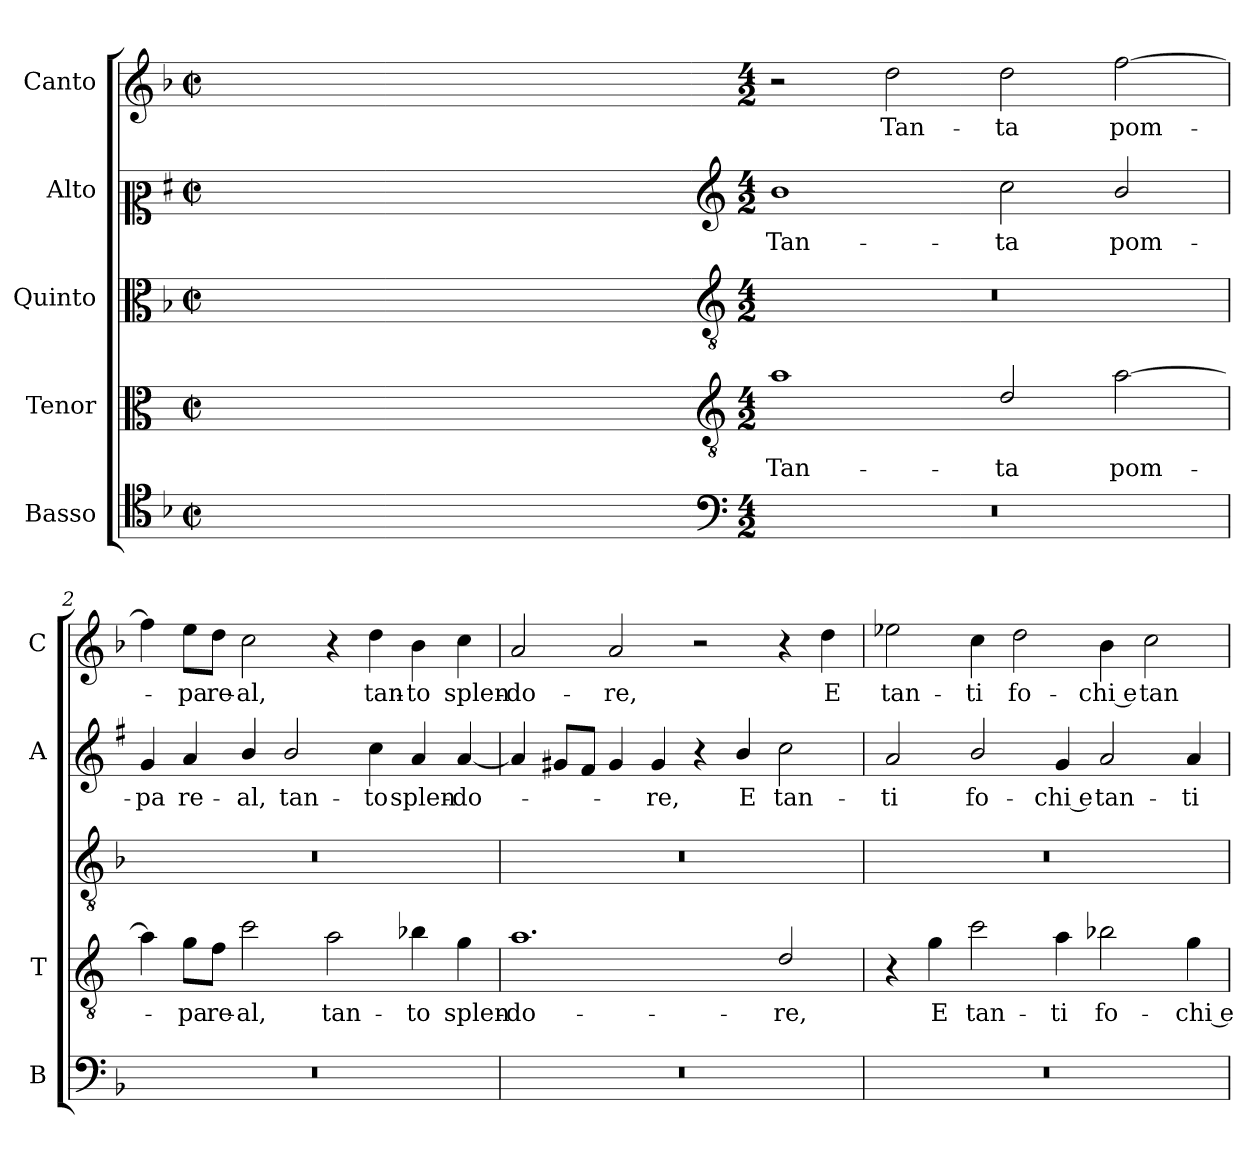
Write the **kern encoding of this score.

**kern	**kern	**text	**kern	**kern	**text	**kern	**text
*part5	*part4	*part4	*part3	*part2	*part2	*part1	*part1
*staff5	*staff4	*staff4	*staff3	*staff2	*staff2	*staff1	*staff1
*I"Basso	*I"Tenor	*	*I"Quinto	*I"Alto	*	*I"Canto	*
*I'B	*I'T	*	*	*I'A	*	*I'C	*
*clefC4	*clefC3	*	*clefC3	*clefC2	*	*clefG2	*
*	*ITrd4c7	*	*	*ITrd1c2	*	*	*
*k[b-]	*k[b-]	*	*k[b-]	*k[b-]	*	*k[b-]	*
*F:	*F:	*	*F:	*F:	*	*F:	*
*M2/2	*M2/2	*	*M2/2	*M2/2	*	*M2/2	*
*met(c|)	*met(c|)	*	*met(c|)	*met(c|)	*	*met(c|)	*
=	=	=	=	=	=	=	=
1ryy	1ryy	.	1ryy	1ryy	.	1ryy	.
=1X-	=1X-	=1X-	=1X-	=1X-	=1X-	=1X-	=1X-
4ryy	4ryy	.	4ryy	4ryy	.	4ryy	.
4ryy	4ryy	.	4ryy	4ryy	.	4ryy	.
4ryy	4ryy	.	4ryy	4ryy	.	4ryy	.
4ryy	4ryy	.	4ryy	4ryy	.	4ryy	.
=1-	=1-	=1-	=1-	=1-	=1-	=1-	=1-
*clefF4	*clefGv2	*	*clefGv2	*clefG2	*	*	*
*M4/2	*M4/2	*	*M4/2	*M4/2	*	*M4/2	*
!	!	!LO:LY:b	!	!	!LO:LY:b	!	!
0r	1d	Tan-	0r	1a	Tan-	2r	.
!	!	!	!	!	!	!	!LO:LY:b
.	.	.	.	.	.	2dd\	Tan-
!	!	!LO:LY:b	!	!	!LO:LY:b	!	!LO:LY:b
.	2G/	-ta	.	2b-\	-ta	2dd\	-ta
!	!	!LO:LY:b	!	!	!LO:LY:b	!	!LO:LY:b
.	[2d\	pom-	.	2a/	pom-	[2ff\	pom-
=2	=2	=2	=2	=2	=2	=2	=2
!	!	!	!	!	!LO:LY:b	!	!
0r	4d\]	.	0r	4f/	-pa	4ff\]	.
!	!	!LO:LY:b	!	!	!LO:LY:b	!	!LO:LY:b
.	8c\L	-pa	.	4g/	re-	8ee\L	-pa
!	!	!LO:LY:b	!	!	!	!	!LO:LY:b
.	8B-\J	re-	.	.	.	8dd\J	re-
!	!	!LO:LY:b	!	!	!LO:LY:b	!	!LO:LY:b
.	2f\	-al,	.	4a/	-al,	2cc\	-al,
!	!	!	!	!	!LO:LY:b	!	!
.	.	.	.	2a/	tan-	.	.
!	!	!LO:LY:b	!	!	!	!	!
.	2d\	tan-	.	.	.	4r	.
!	!	!	!	!	!LO:LY:b	!	!LO:LY:b
.	.	.	.	4b-\	-to	4dd\	tan-
!	!	!LO:LY:b	!	!	!LO:LY:b	!	!LO:LY:b
.	4e-X\	-to	.	4g/	splen-	4b-\	-to
!	!	!LO:LY:b	!	!	!LO:LY:b	!	!LO:LY:b
.	4c\	splen-	.	[4g/	-do-	4cc\	splen-
=3	=3	=3	=3	=3	=3	=3	=3
!	!	!LO:LY:b	!	!	!	!	!LO:LY:b
0r	1.d	-do-	0r	4g/]	.	2a/	-do-
.	.	.	.	8f#X/L	.	.	.
.	.	.	.	8e/J	.	.	.
!	!	!	!	!	!	!	!LO:LY:b
.	.	.	.	4f#/	.	2a/	-re,
!	!	!	!	!	!LO:LY:b	!	!
.	.	.	.	4f#/	-re,	.	.
.	.	.	.	4r	.	2r	.
!	!	!	!	!	!LO:LY:b	!	!
.	.	.	.	4a/	E	.	.
!	!	!LO:LY:b	!	!	!LO:LY:b	!	!
.	2G/	-re,	.	2b-\	tan-	4r	.
!	!	!	!	!	!	!	!LO:LY:b
.	.	.	.	.	.	4dd\	E
=4	=4	=4	=4	=4	=4	=4	=4
!	!	!	!	!	!LO:LY:b	!	!LO:LY:b
0r	4r	.	0r	2g/	-ti	2ee-X\	tan-
!	!	!LO:LY:b	!	!	!	!	!
.	4c\	E	.	.	.	.	.
!	!	!LO:LY:b	!	!	!LO:LY:b	!	!LO:LY:b
.	2f\	tan-	.	2a/	fo-	4cc\	-ti
!	!	!	!	!	!	!	!LO:LY:b
.	.	.	.	.	.	2dd\	fo-
!	!	!LO:LY:b	!	!	!LO:LY:b	!	!
.	4d\	-ti	.	4f/	-chi e	.	.
!	!	!LO:LY:b	!	!	!LO:LY:b	!	!LO:LY:b
.	2e-X\	fo-	.	2g/	tan-	4b-\	-chi e
!	!	!	!	!	!	!	!LO:LY:b
.	.	.	.	.	.	2cc\	tan-
!	!	!LO:LY:b	!	!	!LO:LY:b	!	!
.	4c\	-chi e	.	4g/	-ti	.	.
=	=	=	=	=	=	=	=
*-	*-	*-	*-	*-	*-	*-	*-
